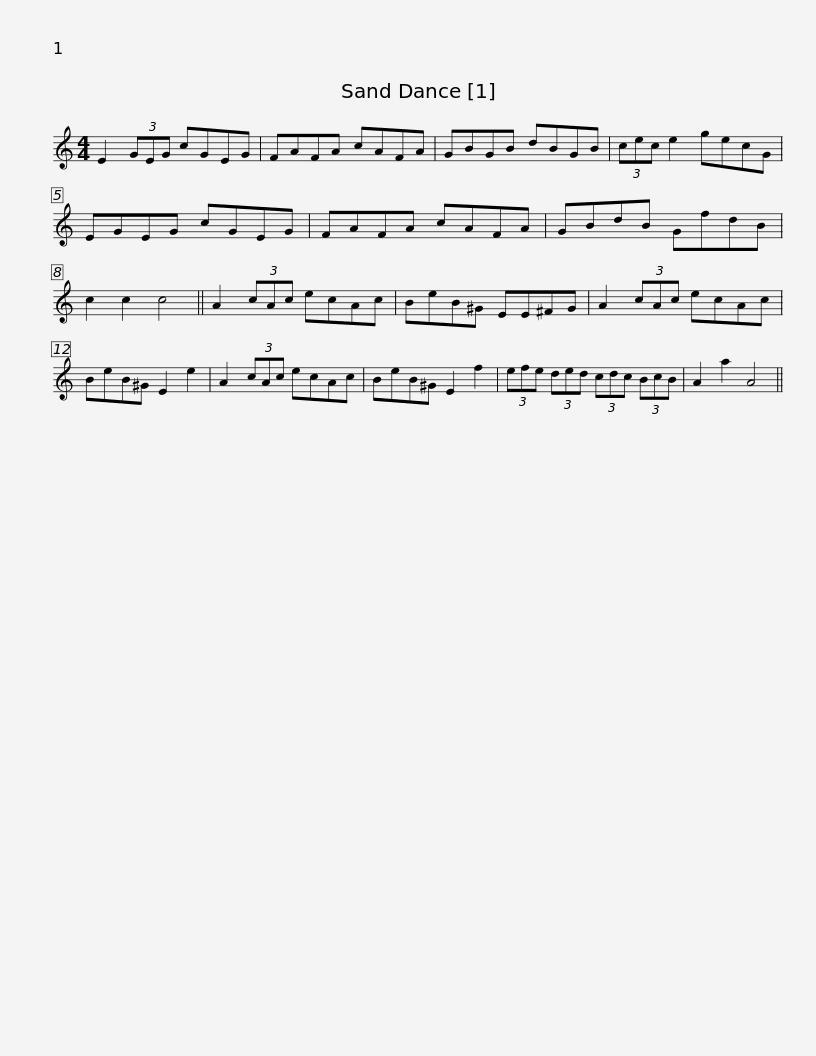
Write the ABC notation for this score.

X:1
L:1/8
M:4/4
I:linebreak $
K:C
V:1 treble
V:1
 E2 (3GEG cGEG | FAFA cAFA | GBGB dBGB | (3cec e2 gecG | EGEG cGEG |$ %5
 FAFA cAFA | GBdB GfdB | c2 c2 c4 || A2 (3cAc ecAc | BeB^G EE^FG | %10
 A2 (3cAc ecAc |$ BeB^G E2 e2 | A2 (3cAc ecAc | BeB^G E2 f2 | (3efe (3ded (3cdc (3BcB | %15
 A2 a2 A4 || %16
